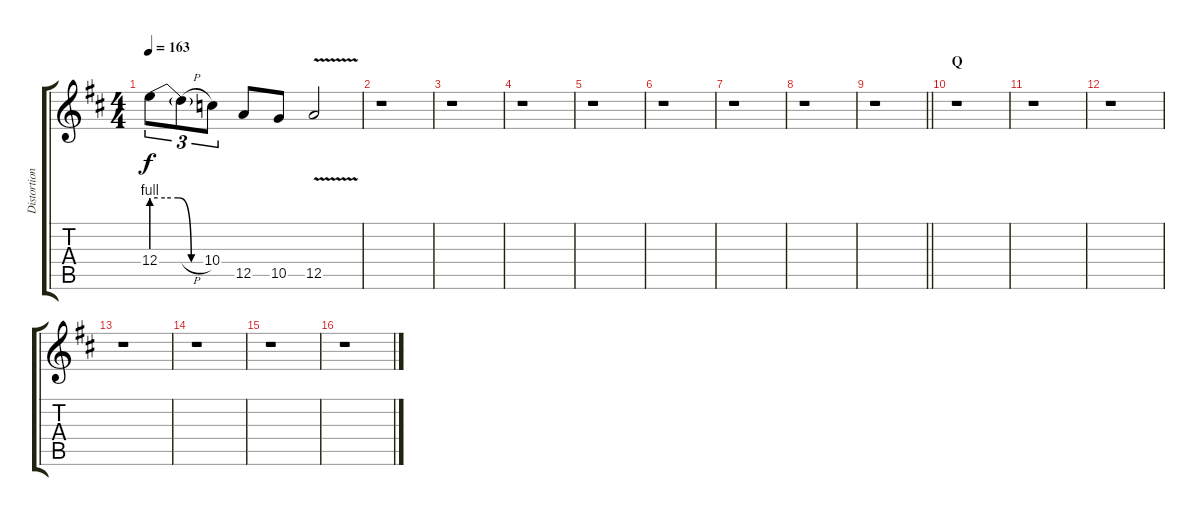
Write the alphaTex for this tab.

\track ("Distortion" "Distortion") {instrument distortionguitar}
\staff {score tabs}
\tuning (E4 B3 G3 D3 A2 E2) {hide}
\ts (4 4)
\tempo 163
\clef g2
\ks d
12.4{be (custom 0 4 15 4 30 4 45 0 60 0)}.8{tu (3 2) dy f} 12.4{h t}.8{tu (3 2)} 10.4.8{tu (3 2)} 12.5.8 10.5.8 12.5{v}.2 |
r.1 |
r.1 |
r.1 |
r.1 |
r.1 |
r.1 |
r.1 |
\barLineRight lightlight
r.1 |
\section ("" "Q")
r.1 |
r.1 |
r.1 |
r.1 |
r.1 |
r.1 |
r.1
